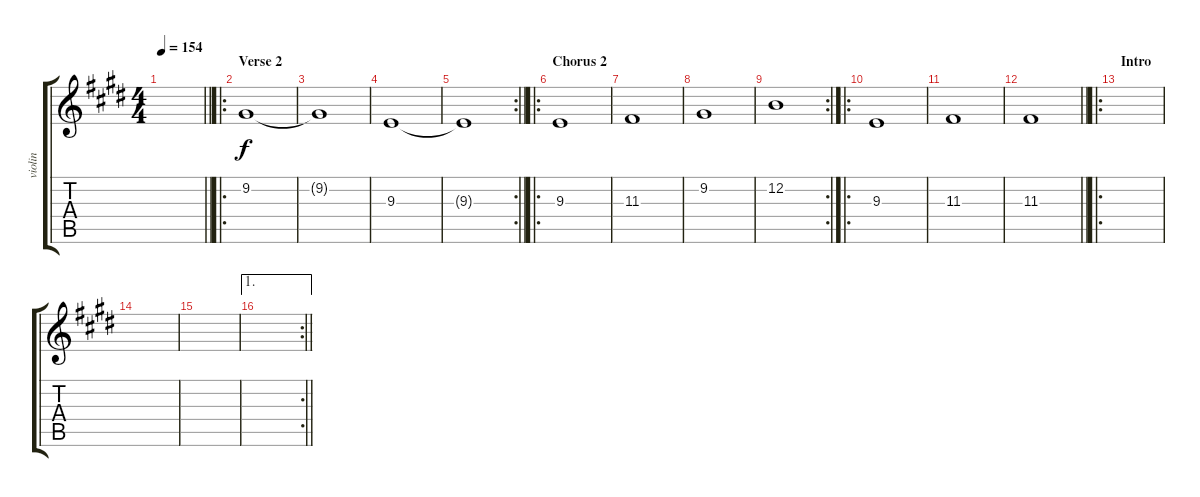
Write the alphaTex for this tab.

\track ("violin" "violin") {instrument pad1newage}
\staff {score tabs}
\tuning (E4 B3 G3 D3 A2 E2) {hide}
\ts (4 4)
\tempo 154
\clef g2
\barLineRight lightlight
\ks e
|
\ro
\section ("" "Verse 2")
9.2.1 |
9.2{t}.1 |
9.3.1 |
\rc 2
\barLineRight lightlight
9.3{t}.1 |
\ro
\section ("" "Chorus 2")
9.3.1 |
11.3.1 |
9.2.1 |
\rc 2
12.2.1 |
\ro
9.3.1 |
11.3.1 |
\barLineRight lightlight
11.3.1 |
\ro
\section ("" "Intro")
|
|
|
\ae 1
\rc 2
\barLineRight lightlight
